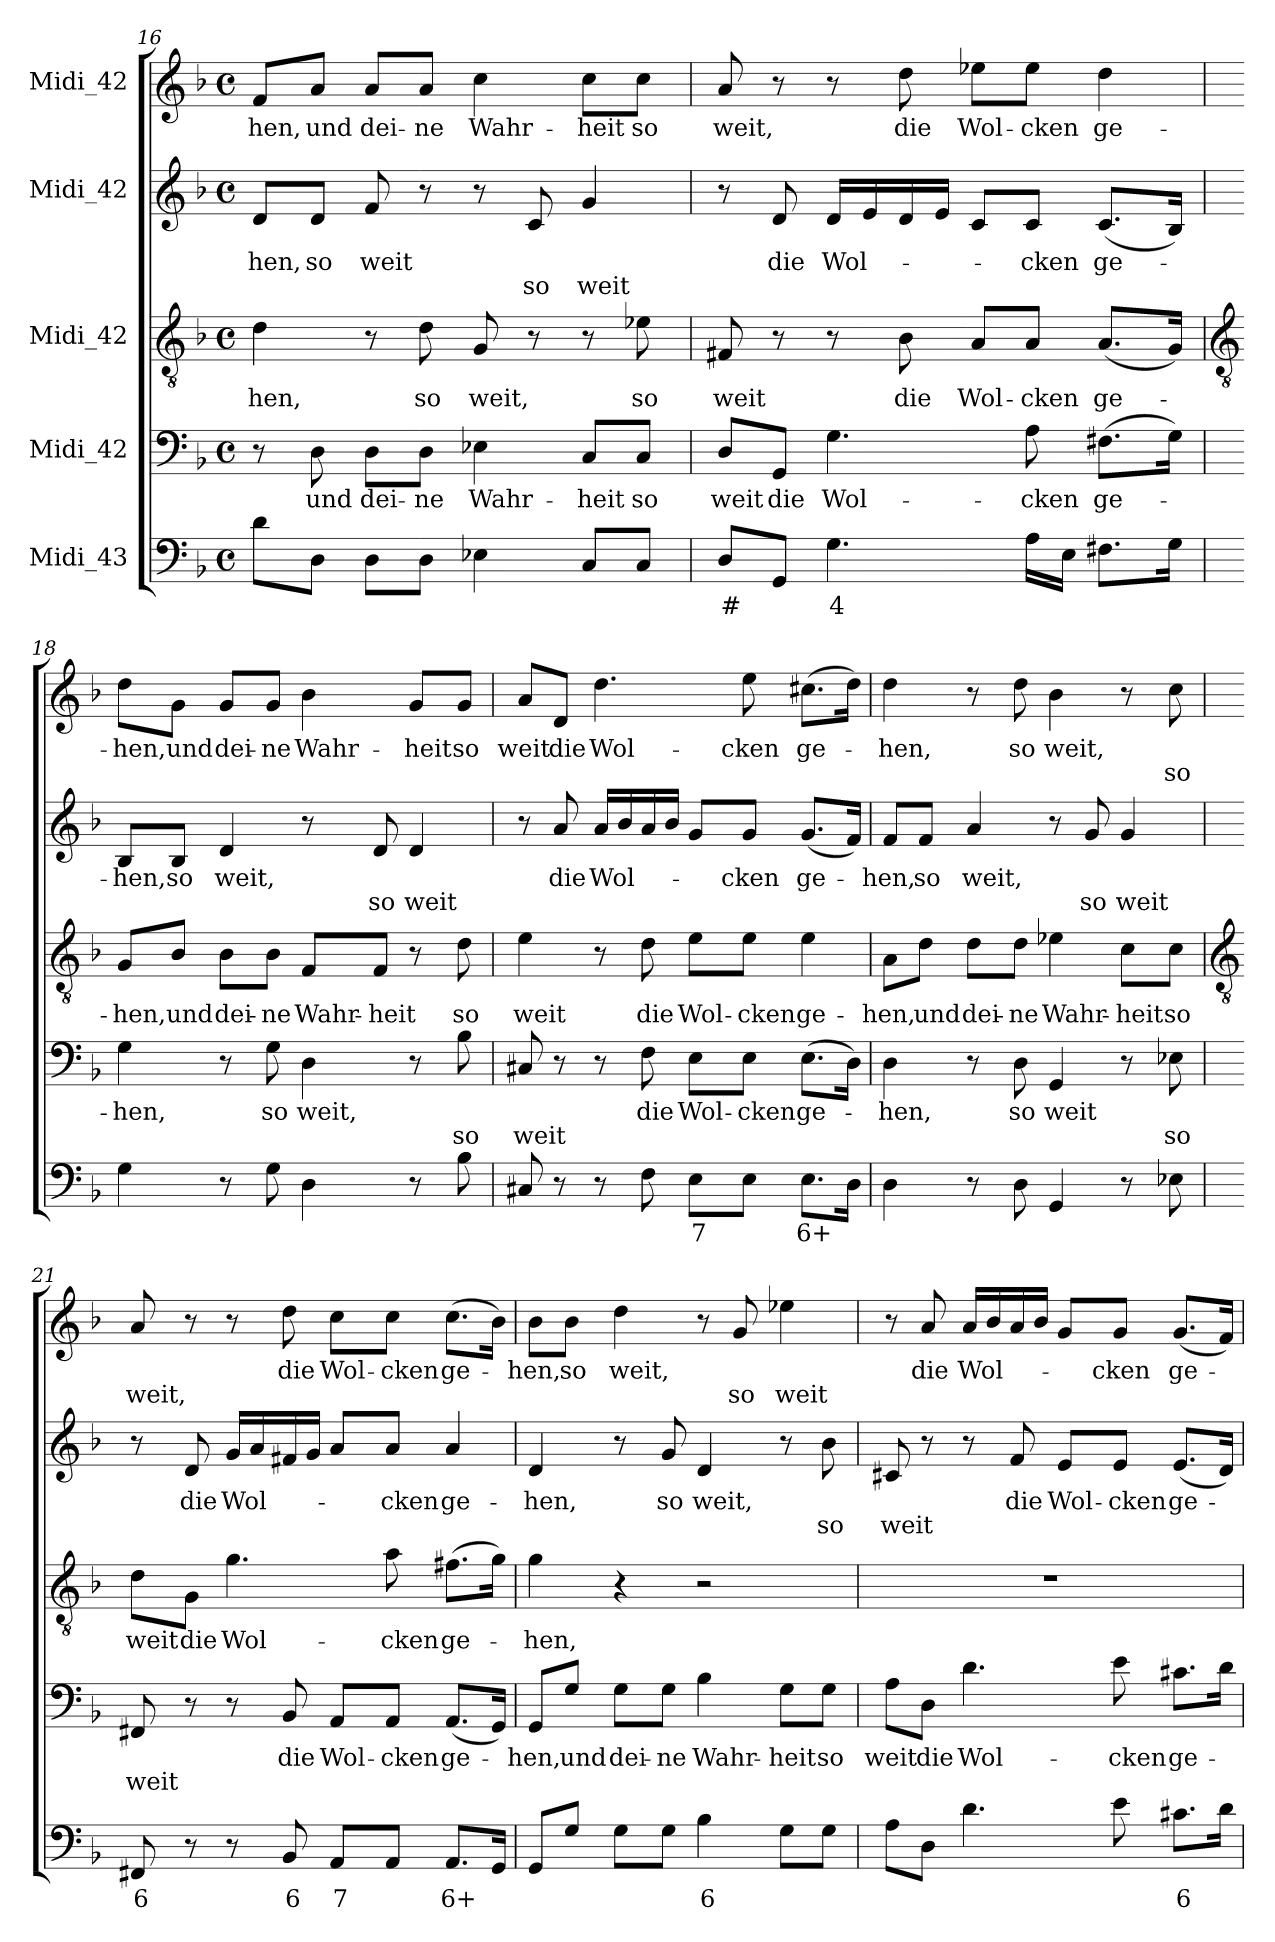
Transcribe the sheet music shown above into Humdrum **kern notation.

**kern	**text	**kern	**text	**text	**kern	**text	**kern	**text	**text	**kern	**text	**text
*part5	*part5	*part4	*part4	*part4	*part3	*part3	*part2	*part2	*part2	*part1	*part1	*part1
*staff5	*staff5	*staff4	*staff4	*staff4	*staff3	*staff3	*staff2	*staff2	*staff2	*staff1	*staff1	*staff1
*I"Midi_43	*	*I"Midi_42	*	*	*I"Midi_42	*	*I"Midi_42	*	*	*I"Midi_42	*	*
*clefF4	*	*clefF4	*	*	*clefGv2	*	*clefG2	*	*	*clefG2	*	*
*k[b-]	*	*k[b-]	*	*	*k[b-]	*	*k[b-]	*	*	*k[b-]	*	*
*F:	*	*F:	*	*	*F:	*	*F:	*	*	*F:	*	*
*M4/4	*	*M4/4	*	*	*M4/4	*	*M4/4	*	*	*M4/4	*	*
*met(c)	*	*met(c)	*	*	*met(c)	*	*met(c)	*	*	*met(c)	*	*
=16	=16	=16	=16	=16	=16	=16	=16	=16	=16	=16	=16	=16
!	!	!	!	!	!	!LO:LY:b	!	!LO:LY:b	!	!	!LO:LY:b	!
8dL	.	8r	.	.	4d	-hen,	8dL	-hen,	.	8fL	-hen,	.
!	!	!	!LO:LY:b	!	!	!	!	!LO:LY:b	!	!	!LO:LY:b	!
8DJ	.	8D	und	.	.	.	8dJ	so	.	8aJ	und	.
!	!	!	!LO:LY:b	!	!	!	!	!LO:LY:b	!	!	!LO:LY:b	!
8DL	.	8DL	dei-	.	8r	.	8f	weit	.	8aL	dei-	.
!	!	!	!LO:LY:b	!	!	!LO:LY:b	!	!	!	!	!LO:LY:b	!
8DJ	.	8DJ	-ne	.	8d	so	8r	.	.	8aJ	-ne	.
!	!	!	!LO:LY:b	!	!	!LO:LY:b	!	!	!	!	!LO:LY:b	!
4E-X	.	4E-X	Wahr-	.	8G	weit,	8r	.	.	4cc	Wahr-	.
!	!	!	!	!	!	!	!	!	!LO:LY:b	!	!	!
.	.	.	.	.	8r	.	8c	.	so	.	.	.
!	!	!	!LO:LY:b	!	!	!	!	!	!LO:LY:b	!	!LO:LY:b	!
8CL	.	8CL	-heit	.	8r	.	4g	.	weit	8ccL	-heit	.
!	!	!	!LO:LY:b	!	!	!LO:LY:b	!	!	!	!	!LO:LY:b	!
8CJ	.	8CJ	so	.	8e-X	so	.	.	.	8ccJ	so	.
=17	=17	=17	=17	=17	=17	=17	=17	=17	=17	=17	=17	=17
!	!LO:LY:b	!	!LO:LY:b	!	!	!LO:LY:b	!	!	!	!	!LO:LY:b	!
8DL	#	8DL	weit	.	8F#X	weit	8r	.	.	8a	weit,	.
!	!	!	!LO:LY:b	!	!	!	!	!LO:LY:b	!	!	!	!
8GGJ	.	8GGJ	die	.	8r	.	8d	die	.	8r	.	.
!	!LO:LY:b	!	!LO:LY:b	!	!	!	!	!LO:LY:b	!	!	!	!
4.G	4	4.G	Wol-	.	8r	.	16dLL	Wol-	.	8r	.	.
.	.	.	.	.	.	.	16e	.	.	.	.	.
!	!	!	!	!	!	!LO:LY:b	!	!	!	!	!LO:LY:b	!
.	.	.	.	.	8B-	die	16d	.	.	8dd	die	.
.	.	.	.	.	.	.	16eJJ	.	.	.	.	.
!	!	!	!	!	!	!LO:LY:b	!	!	!	!	!LO:LY:b	!
.	.	.	.	.	8AL	Wol-	8cL	.	.	8ee-XL	Wol-	.
!	!	!	!LO:LY:b	!	!	!LO:LY:b	!	!LO:LY:b	!	!	!LO:LY:b	!
16ALL	.	8A	-cken	.	8AJ	-cken	8cJ	-cken	.	8ee-J	-cken	.
16EJJ	.	.	.	.	.	.	.	.	.	.	.	.
!	!	!	!LO:LY:b	!	!	!LO:LY:b	!	!LO:LY:b	!	!	!LO:LY:b	!
8.F#XL	.	(>8.F#XL	ge-	.	(<8.AL	ge-	(<8.cL	ge-	.	4dd	ge-	.
16GJ	.	16GJ)	.	.	16GJ)	.	16B-J)	.	.	.	.	.
!!LO:LB:g=z
=18	=18	=18	=18	=18	=18	=18	=18	=18	=18	=18	=18	=18
*	*	*	*	*	*clefGv2	*	*	*	*	*	*	*
!	!	!	!LO:LY:b	!	!	!LO:LY:b	!	!LO:LY:b	!	!	!LO:LY:b	!
4G	.	4G	-hen,	.	8GL	-hen,	8B-L	-hen,	.	8ddL	-hen,	.
!	!	!	!	!	!	!LO:LY:b	!	!LO:LY:b	!	!	!LO:LY:b	!
.	.	.	.	.	8B-J	und	8B-J	so	.	8gJ	und	.
!	!	!	!	!	!	!LO:LY:b	!	!LO:LY:b	!	!	!LO:LY:b	!
8r	.	8r	.	.	8B-L	dei-	4d	weit,	.	8gL	dei-	.
!	!	!	!LO:LY:b	!	!	!LO:LY:b	!	!	!	!	!LO:LY:b	!
8G	.	8G	so	.	8B-J	-ne	.	.	.	8gJ	-ne	.
!	!	!	!LO:LY:b	!	!	!LO:LY:b	!	!	!	!	!LO:LY:b	!
4D	.	4D	weit,	.	8FL	Wahr-	8r	.	.	4b-	Wahr-	.
!	!	!	!	!	!	!LO:LY:b	!	!	!LO:LY:b	!	!	!
.	.	.	.	.	8FJ	-heit	8d	.	so	.	.	.
!	!	!	!	!	!	!	!	!	!LO:LY:b	!	!LO:LY:b	!
8r	.	8r	.	.	8r	.	4d	.	weit	8gL	-heit	.
!	!	!	!	!LO:LY:b	!	!LO:LY:b	!	!	!	!	!LO:LY:b	!
8B-	.	8B-	.	so	8d	so	.	.	.	8gJ	so	.
=19	=19	=19	=19	=19	=19	=19	=19	=19	=19	=19	=19	=19
!	!	!	!	!LO:LY:b	!	!LO:LY:b	!	!	!	!	!LO:LY:b	!
8C#X	.	8C#X	.	weit	4e	weit	8r	.	.	8aL	weit	.
!	!	!	!	!	!	!	!	!LO:LY:b	!	!	!LO:LY:b	!
8r	.	8r	.	.	.	.	8a	die	.	8dJ	die	.
!	!	!	!	!	!	!	!	!LO:LY:b	!	!	!LO:LY:b	!
8r	.	8r	.	.	8r	.	16aLL	Wol-	.	4.dd	Wol-	.
.	.	.	.	.	.	.	16b-	.	.	.	.	.
!	!	!	!LO:LY:b	!	!	!LO:LY:b	!	!	!	!	!	!
8F	.	8F	die	.	8d	die	16a	.	.	.	.	.
.	.	.	.	.	.	.	16b-JJ	.	.	.	.	.
!	!LO:LY:b	!	!LO:LY:b	!	!	!LO:LY:b	!	!	!	!	!	!
8EL	7	8EL	Wol-	.	8eL	Wol-	8gL	.	.	.	.	.
!	!	!	!LO:LY:b	!	!	!LO:LY:b	!	!LO:LY:b	!	!	!LO:LY:b	!
8EJ	.	8EJ	-cken	.	8eJ	-cken	8gJ	-cken	.	8ee	-cken	.
!	!LO:LY:b	!	!LO:LY:b	!	!	!LO:LY:b	!	!LO:LY:b	!	!	!LO:LY:b	!
8.EL	6+	(>8.EL	ge-	.	4e	ge-	(<8.gL	ge-	.	(>8.cc#XL	ge-	.
16DJ	.	16DJ)	.	.	.	.	16fJ)	.	.	16ddJ)	.	.
=20	=20	=20	=20	=20	=20	=20	=20	=20	=20	=20	=20	=20
!	!	!	!LO:LY:b	!	!	!LO:LY:b	!	!LO:LY:b	!	!	!LO:LY:b	!
4D	.	4D	-hen,	.	8AL	-hen,	8fL	-hen,	.	4dd	-hen,	.
!	!	!	!	!	!	!LO:LY:b	!	!LO:LY:b	!	!	!	!
.	.	.	.	.	8dJ	und	8fJ	so	.	.	.	.
!	!	!	!	!	!	!LO:LY:b	!	!LO:LY:b	!	!	!	!
8r	.	8r	.	.	8dL	dei-	4a	weit,	.	8r	.	.
!	!	!	!LO:LY:b	!	!	!LO:LY:b	!	!	!	!	!LO:LY:b	!
8D	.	8D	so	.	8dJ	-ne	.	.	.	8dd	so	.
!	!	!	!LO:LY:b	!	!	!LO:LY:b	!	!	!	!	!LO:LY:b	!
4GG	.	4GG	weit	.	4e-X	Wahr-	8r	.	.	4b-	weit,	.
!	!	!	!	!	!	!	!	!	!LO:LY:b	!	!	!
.	.	.	.	.	.	.	8g	.	so	.	.	.
!	!	!	!	!	!	!LO:LY:b	!	!	!LO:LY:b	!	!	!
8r	.	8r	.	.	8cL	-heit	4g	.	weit	8r	.	.
!	!	!	!	!LO:LY:b	!	!LO:LY:b	!	!	!	!	!	!LO:LY:b
8E-X	.	8E-X	.	so	8cJ	so	.	.	.	8cc	.	so
!!LO:LB:g=z
=21	=21	=21	=21	=21	=21	=21	=21	=21	=21	=21	=21	=21
*	*	*	*	*	*clefGv2	*	*	*	*	*	*	*
!	!LO:LY:b	!	!	!LO:LY:b	!	!LO:LY:b	!	!	!	!	!	!LO:LY:b
8FF#X	6	8FF#X	.	weit	8dL	weit	8r	.	.	8a	.	weit,
!	!	!	!	!	!	!LO:LY:b	!	!LO:LY:b	!	!	!	!
8r	.	8r	.	.	8GJ	die	8d	die	.	8r	.	.
!	!	!	!	!	!	!LO:LY:b	!	!LO:LY:b	!	!	!	!
8r	.	8r	.	.	4.g	Wol-	16gLL	Wol-	.	8r	.	.
.	.	.	.	.	.	.	16a	.	.	.	.	.
!	!LO:LY:b	!	!LO:LY:b	!	!	!	!	!	!	!	!LO:LY:b	!
8BB-	6	8BB-	die	.	.	.	16f#X	.	.	8dd	die	.
.	.	.	.	.	.	.	16gJJ	.	.	.	.	.
!	!LO:LY:b	!	!LO:LY:b	!	!	!	!	!	!	!	!LO:LY:b	!
8AAL	7	8AAL	Wol-	.	.	.	8aL	.	.	8ccL	Wol-	.
!	!	!	!LO:LY:b	!	!	!LO:LY:b	!	!LO:LY:b	!	!	!LO:LY:b	!
8AAJ	.	8AAJ	-cken	.	8a	-cken	8aJ	-cken	.	8ccJ	-cken	.
!	!LO:LY:b	!	!LO:LY:b	!	!	!LO:LY:b	!	!LO:LY:b	!	!	!LO:LY:b	!
8.AAL	6+	(<8.AAL	ge-	.	(>8.f#XL	ge-	4a	ge-	.	(>8.ccL	ge-	.
16GGJ	.	16GGJ)	.	.	16gJ)	.	.	.	.	16b-J)	.	.
=22	=22	=22	=22	=22	=22	=22	=22	=22	=22	=22	=22	=22
!	!	!	!LO:LY:b	!	!	!LO:LY:b	!	!LO:LY:b	!	!	!LO:LY:b	!
8GGL	.	8GGL	-hen,	.	4g	-hen,	4d	-hen,	.	8b-L	-hen,	.
!	!	!	!LO:LY:b	!	!	!	!	!	!	!	!LO:LY:b	!
8GJ	.	8GJ	und	.	.	.	.	.	.	8b-J	so	.
!	!	!	!LO:LY:b	!	!	!	!	!	!	!	!LO:LY:b	!
8GL	.	8GL	dei-	.	4r	.	8r	.	.	4dd	weit,	.
!	!	!	!LO:LY:b	!	!	!	!	!LO:LY:b	!	!	!	!
8GJ	.	8GJ	-ne	.	.	.	8g	so	.	.	.	.
!	!LO:LY:b	!	!LO:LY:b	!	!	!	!	!LO:LY:b	!	!	!	!
4B-	6	4B-	Wahr-	.	2r	.	4d	weit,	.	8r	.	.
!	!	!	!	!	!	!	!	!	!	!	!	!LO:LY:b
.	.	.	.	.	.	.	.	.	.	8g	.	so
!	!	!	!LO:LY:b	!	!	!	!	!	!	!	!	!LO:LY:b
8GL	.	8GL	-heit	.	.	.	8r	.	.	4ee-X	.	weit
!	!	!	!LO:LY:b	!	!	!	!	!	!LO:LY:b	!	!	!
8GJ	.	8GJ	so	.	.	.	8b-	.	so	.	.	.
=23	=23	=23	=23	=23	=23	=23	=23	=23	=23	=23	=23	=23
!	!	!	!LO:LY:b	!	!	!	!	!	!LO:LY:b	!	!	!
8AL	.	8AL	weit	.	1r	.	8c#X	.	weit	8r	.	.
!	!	!	!LO:LY:b	!	!	!	!	!	!	!	!LO:LY:b	!
8DJ	.	8DJ	die	.	.	.	8r	.	.	8a	die	.
!	!	!	!LO:LY:b	!	!	!	!	!	!	!	!LO:LY:b	!
4.d	.	4.d	Wol-	.	.	.	8r	.	.	16aLL	Wol-	.
.	.	.	.	.	.	.	.	.	.	16b-	.	.
!	!	!	!	!	!	!	!	!LO:LY:b	!	!	!	!
.	.	.	.	.	.	.	8f	die	.	16a	.	.
.	.	.	.	.	.	.	.	.	.	16b-JJ	.	.
!	!	!	!	!	!	!	!	!LO:LY:b	!	!	!	!
.	.	.	.	.	.	.	8eL	Wol-	.	8gL	.	.
!	!	!	!LO:LY:b	!	!	!	!	!LO:LY:b	!	!	!LO:LY:b	!
8e	.	8e	-cken	.	.	.	8eJ	-cken	.	8gJ	-cken	.
!	!LO:LY:b	!	!LO:LY:b	!	!	!	!	!LO:LY:b	!	!	!LO:LY:b	!
8.c#XL	6	8.c#XL	ge-	.	.	.	(<8.eL	ge-	.	(<8.gL	ge-	.
16dJ	.	16dJ	.	.	.	.	16dJ)	.	.	16fJ)	.	.
=	=	=	=	=	=	=	=	=	=	=	=	=
*-	*-	*-	*-	*-	*-	*-	*-	*-	*-	*-	*-	*-
